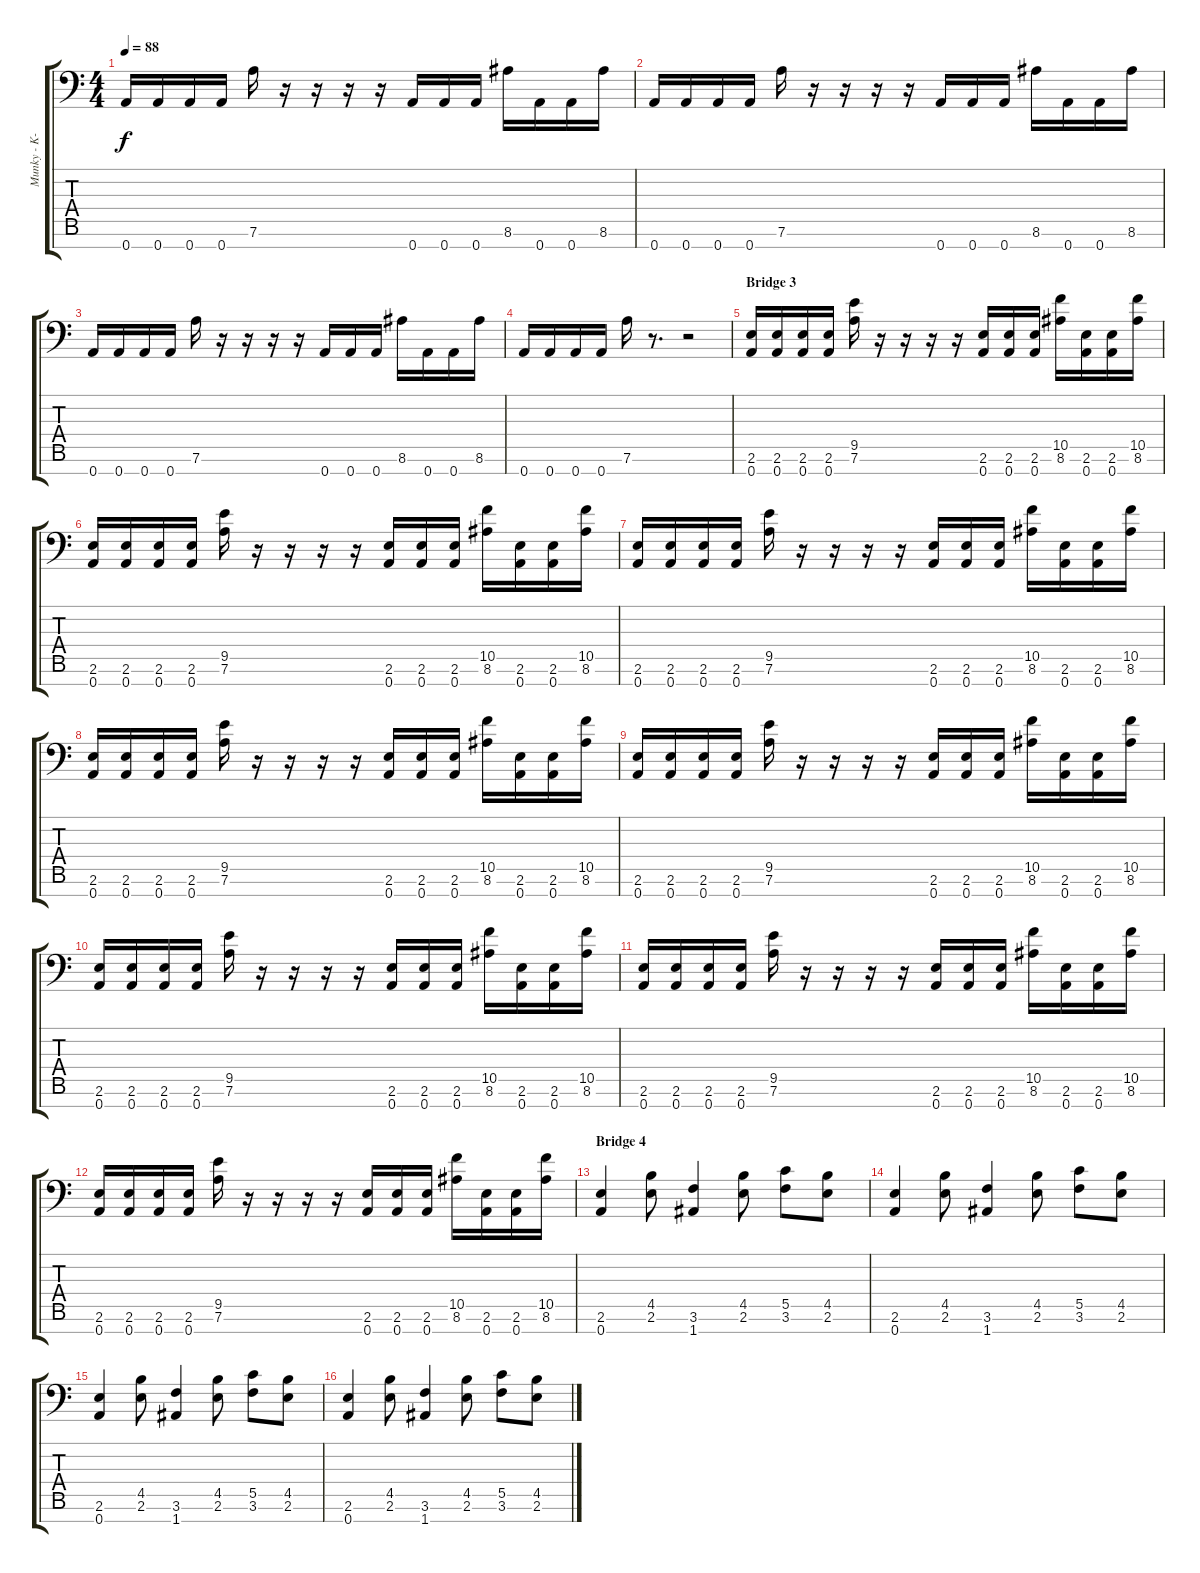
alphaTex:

\track ("Munky - K-7" "Munky - K-") {instrument distortionguitar}
\staff {score tabs}
\tuning (D4 A3 F3 C3 G2 D2 A1) {hide}
\ts (4 4)
\tempo 88
\clef f4
\ks c
0.7.16{dy f} 0.7.16 0.7.16 0.7.16 7.6.16 r.16 r.16 r.16 r.16 0.7.16 0.7.16 0.7.16 8.6.16 0.7.16 0.7.16 8.6.16 |
0.7.16 0.7.16 0.7.16 0.7.16 7.6.16 r.16 r.16 r.16 r.16 0.7.16 0.7.16 0.7.16 8.6.16 0.7.16 0.7.16 8.6.16 |
0.7.16 0.7.16 0.7.16 0.7.16 7.6.16 r.16 r.16 r.16 r.16 0.7.16 0.7.16 0.7.16 8.6.16 0.7.16 0.7.16 8.6.16 |
0.7.16 0.7.16 0.7.16 0.7.16 7.6.16 r.8{d} r.2 |
\section ("" "Bridge 3")
(2.6 0.7).16{instrument distortionguitar} (2.6 0.7).16 (2.6 0.7).16 (2.6 0.7).16 (9.5 7.6).16 r.16 r.16 r.16 r.16 (2.6 0.7).16 (2.6 0.7).16 (2.6 0.7).16 (10.5 8.6).16 (2.6 0.7).16 (2.6 0.7).16 (10.5 8.6).16 |
(2.6 0.7).16 (2.6 0.7).16 (2.6 0.7).16 (2.6 0.7).16 (9.5 7.6).16 r.16 r.16 r.16 r.16 (2.6 0.7).16 (2.6 0.7).16 (2.6 0.7).16 (10.5 8.6).16 (2.6 0.7).16 (2.6 0.7).16 (10.5 8.6).16 |
(2.6 0.7).16 (2.6 0.7).16 (2.6 0.7).16 (2.6 0.7).16 (9.5 7.6).16 r.16 r.16 r.16 r.16 (2.6 0.7).16 (2.6 0.7).16 (2.6 0.7).16 (10.5 8.6).16 (2.6 0.7).16 (2.6 0.7).16 (10.5 8.6).16 |
(2.6 0.7).16 (2.6 0.7).16 (2.6 0.7).16 (2.6 0.7).16 (9.5 7.6).16 r.16 r.16 r.16 r.16 (2.6 0.7).16 (2.6 0.7).16 (2.6 0.7).16 (10.5 8.6).16 (2.6 0.7).16 (2.6 0.7).16 (10.5 8.6).16 |
(2.6 0.7).16 (2.6 0.7).16 (2.6 0.7).16 (2.6 0.7).16 (9.5 7.6).16 r.16 r.16 r.16 r.16 (2.6 0.7).16 (2.6 0.7).16 (2.6 0.7).16 (10.5 8.6).16 (2.6 0.7).16 (2.6 0.7).16 (10.5 8.6).16 |
(2.6 0.7).16 (2.6 0.7).16 (2.6 0.7).16 (2.6 0.7).16 (9.5 7.6).16 r.16 r.16 r.16 r.16 (2.6 0.7).16 (2.6 0.7).16 (2.6 0.7).16 (10.5 8.6).16 (2.6 0.7).16 (2.6 0.7).16 (10.5 8.6).16 |
(2.6 0.7).16 (2.6 0.7).16 (2.6 0.7).16 (2.6 0.7).16 (9.5 7.6).16 r.16 r.16 r.16 r.16 (2.6 0.7).16 (2.6 0.7).16 (2.6 0.7).16 (10.5 8.6).16 (2.6 0.7).16 (2.6 0.7).16 (10.5 8.6).16 |
(2.6 0.7).16 (2.6 0.7).16 (2.6 0.7).16 (2.6 0.7).16 (9.5 7.6).16 r.16 r.16 r.16 r.16 (2.6 0.7).16 (2.6 0.7).16 (2.6 0.7).16 (10.5 8.6).16 (2.6 0.7).16 (2.6 0.7).16 (10.5 8.6).16 |
\section ("" "Bridge 4")
(2.6 0.7).4 (4.5 2.6).8 (3.6 1.7).4 (4.5 2.6).8 (5.5 3.6).8 (4.5 2.6).8 |
(2.6 0.7).4 (4.5 2.6).8 (3.6 1.7).4 (4.5 2.6).8 (5.5 3.6).8 (4.5 2.6).8 |
(2.6 0.7).4 (4.5 2.6).8 (3.6 1.7).4 (4.5 2.6).8 (5.5 3.6).8 (4.5 2.6).8 |
(2.6 0.7).4 (4.5 2.6).8 (3.6 1.7).4 (4.5 2.6).8 (5.5 3.6).8 (4.5 2.6).8
